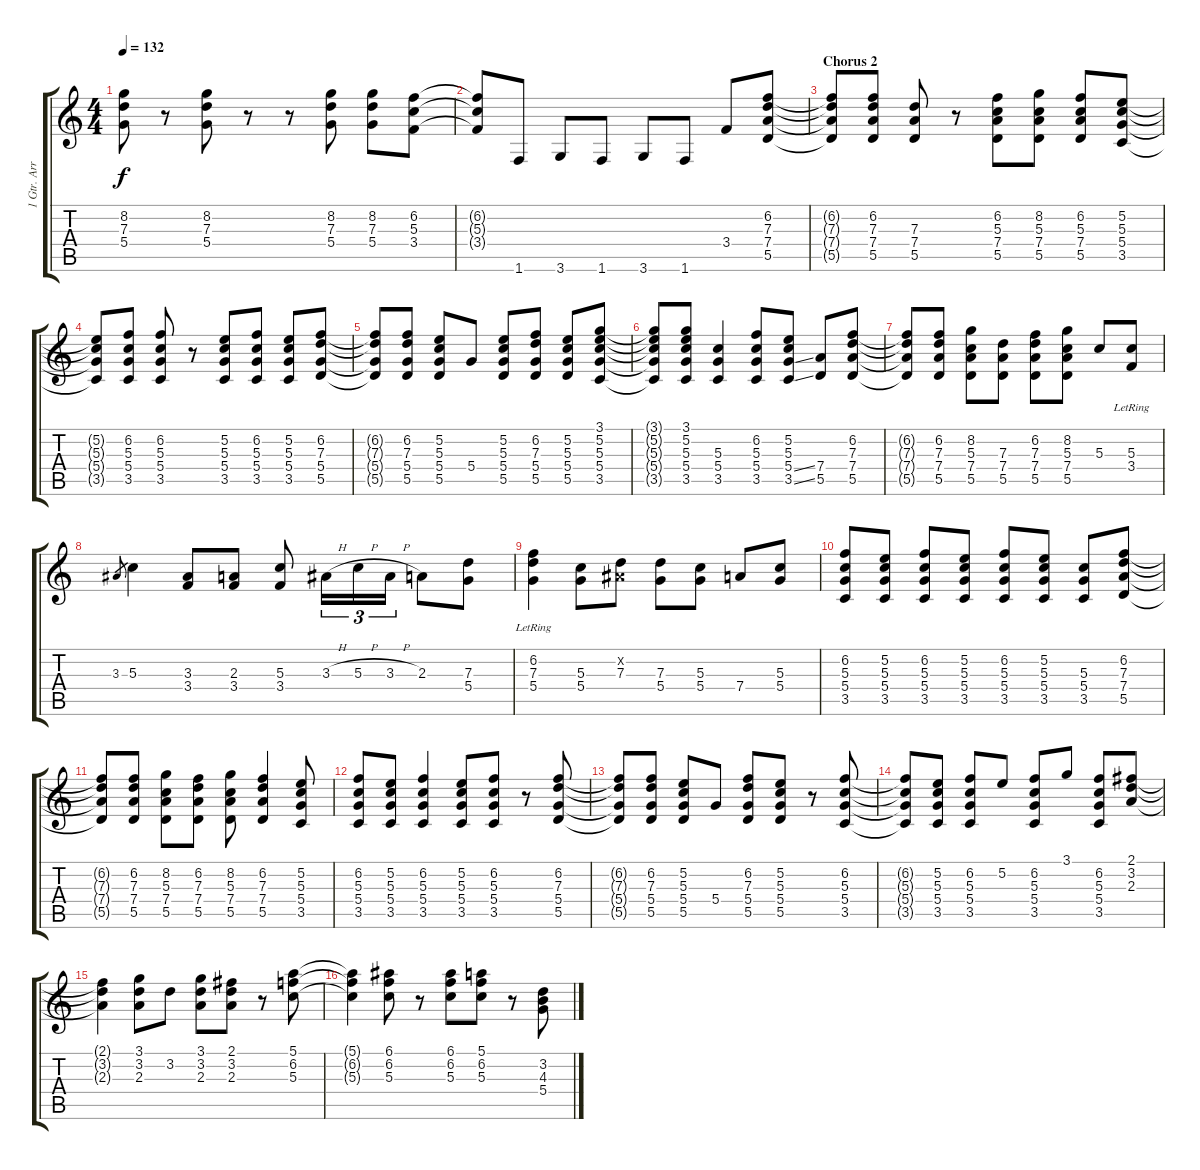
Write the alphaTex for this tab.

\track ("1 Gtr. Arr." "1 Gtr. Arr") {instrument overdrivenguitar}
\staff {score tabs}
\tuning (E4 B3 G3 D3 A2 E2) {hide}
\ts (4 4)
\tempo 132
\clef g2
\ks c
(8.2 7.3 5.4).8{dy f} r.8 (8.2 7.3 5.4).8 r.8 r.8 (8.2 7.3 5.4).8 (8.2 7.3 5.4).8 (6.2 5.3 3.4).8 |
(6.2{t} 5.3{t} 3.4{t}).8 1.6.8 3.6.8 1.6.8 3.6.8 1.6.8 3.4.8 (6.2 7.3 7.4 5.5).8 |
\section ("" "Chorus 2")
(6.2{t} 7.3{t} 7.4{t} 5.5{t}).8 (6.2 7.3 7.4 5.5).8 (7.3 7.4 5.5).8 r.8 (6.2 5.3 7.4 5.5).8 (8.2 5.3 7.4 5.5).8 (6.2 5.3 7.4 5.5).8 (5.2 5.3 5.4 3.5).8 |
(5.2{t} 5.3{t} 5.4{t} 3.5{t}).8 (6.2 5.3 5.4 3.5).8 (6.2 5.3 5.4 3.5).8 r.8 (5.2 5.3 5.4 3.5).8 (6.2 5.3 5.4 3.5).8 (5.2 5.3 5.4 3.5).8 (6.2 7.3 5.4 5.5).8 |
(6.2{t} 7.3{t} 5.4{t} 5.5{t}).8 (6.2 7.3 5.4 5.5).8 (5.2 5.3 5.4 5.5).8 5.4.8 (5.2 5.3 5.4 5.5).8 (6.2 7.3 5.4 5.5).8 (5.2 5.3 5.4 5.5).8 (3.1 5.2 5.3 5.4 3.5).8 |
(3.1{t} 5.2{t} 5.3{t} 5.4{t} 3.5{t}).8 (3.1 5.2 5.3 5.4 3.5).8 (5.3 5.4 3.5).4 (6.2 5.3 5.4 3.5).8 (5.2 5.3 5.4{ss} 3.5{ss}).8 (7.4 5.5).8 (6.2 7.3 7.4 5.5).8 |
(6.2{t} 7.3{t} 7.4{t} 5.5{t}).8 (6.2 7.3 7.4 5.5).8 (8.2 5.3 7.4 5.5).8 (7.3 7.4 5.5).8 (6.2 7.3 7.4 5.5).8 (8.2 5.3 7.4 5.5).8 5.3.8 (5.3 3.4{lr}).8 |
3.3.8{gr} 5.3.4 (3.3 3.4).8 (2.3 3.4).8 (5.3 3.4).8 3.3{h}.16{tu (3 2)} 5.3{h}.16{tu (3 2)} 3.3{h}.16{tu (3 2)} 2.3.8 (7.3 5.4).8 |
(6.2{lr} 7.3 5.4).4 (5.3 5.4).8 (-1.2{x} 7.3).8 (7.3 5.4).8 (5.3 5.4).8 7.4.8 (5.3 5.4).8 |
(6.2 5.3 5.4 3.5).8 (5.2 5.3 5.4 3.5).8 (6.2 5.3 5.4 3.5).8 (5.2 5.3 5.4 3.5).8 (6.2 5.3 5.4 3.5).8 (5.2 5.3 5.4 3.5).8 (5.3 5.4 3.5).8 (6.2 7.3 7.4 5.5).8 |
(6.2{t} 7.3{t} 7.4{t} 5.5{t}).8 (6.2 7.3 7.4 5.5).8 (8.2 5.3 7.4 5.5).8 (6.2 7.3 7.4 5.5).8 (8.2 5.3 7.4 5.5).8 (6.2 7.3 7.4 5.5).4 (5.2 5.3 5.4 3.5).8 |
(6.2 5.3 5.4 3.5).8 (5.2 5.3 5.4 3.5).8 (6.2 5.3 5.4 3.5).4 (5.2 5.3 5.4 3.5).8 (6.2 5.3 5.4 3.5).8 r.8 (6.2 7.3 5.4 5.5).8 |
(6.2{t} 7.3{t} 5.4{t} 5.5{t}).8 (6.2 7.3 5.4 5.5).8 (5.2 5.3 5.4 5.5).8 5.4.8 (6.2 7.3 5.4 5.5).8 (5.2 5.3 5.4 5.5).8 r.8 (6.2 5.3 5.4 3.5).8 |
(6.2{t} 5.3{t} 5.4{t} 3.5{t}).8 (5.2 5.3 5.4 3.5).8 (6.2 5.3 5.4 3.5).8 5.2.8 (6.2 5.3 5.4 3.5).8 3.1.8 (6.2 5.3 5.4 3.5).8 (2.1 3.2 2.3).8 |
(2.1{t} 3.2{t} 2.3{t}).4 (3.1 3.2 2.3).8 3.2.8 (3.1 3.2 2.3).8 (2.1 3.2 2.3).8 r.8 (5.1 6.2 5.3).8 |
(5.1{t} 6.2{t} 5.3{t}).4 (6.1 6.2 5.3).8 r.8 (6.1 6.2 5.3).8 (5.1 6.2 5.3).8 r.8 (3.2 4.3 5.4).8
